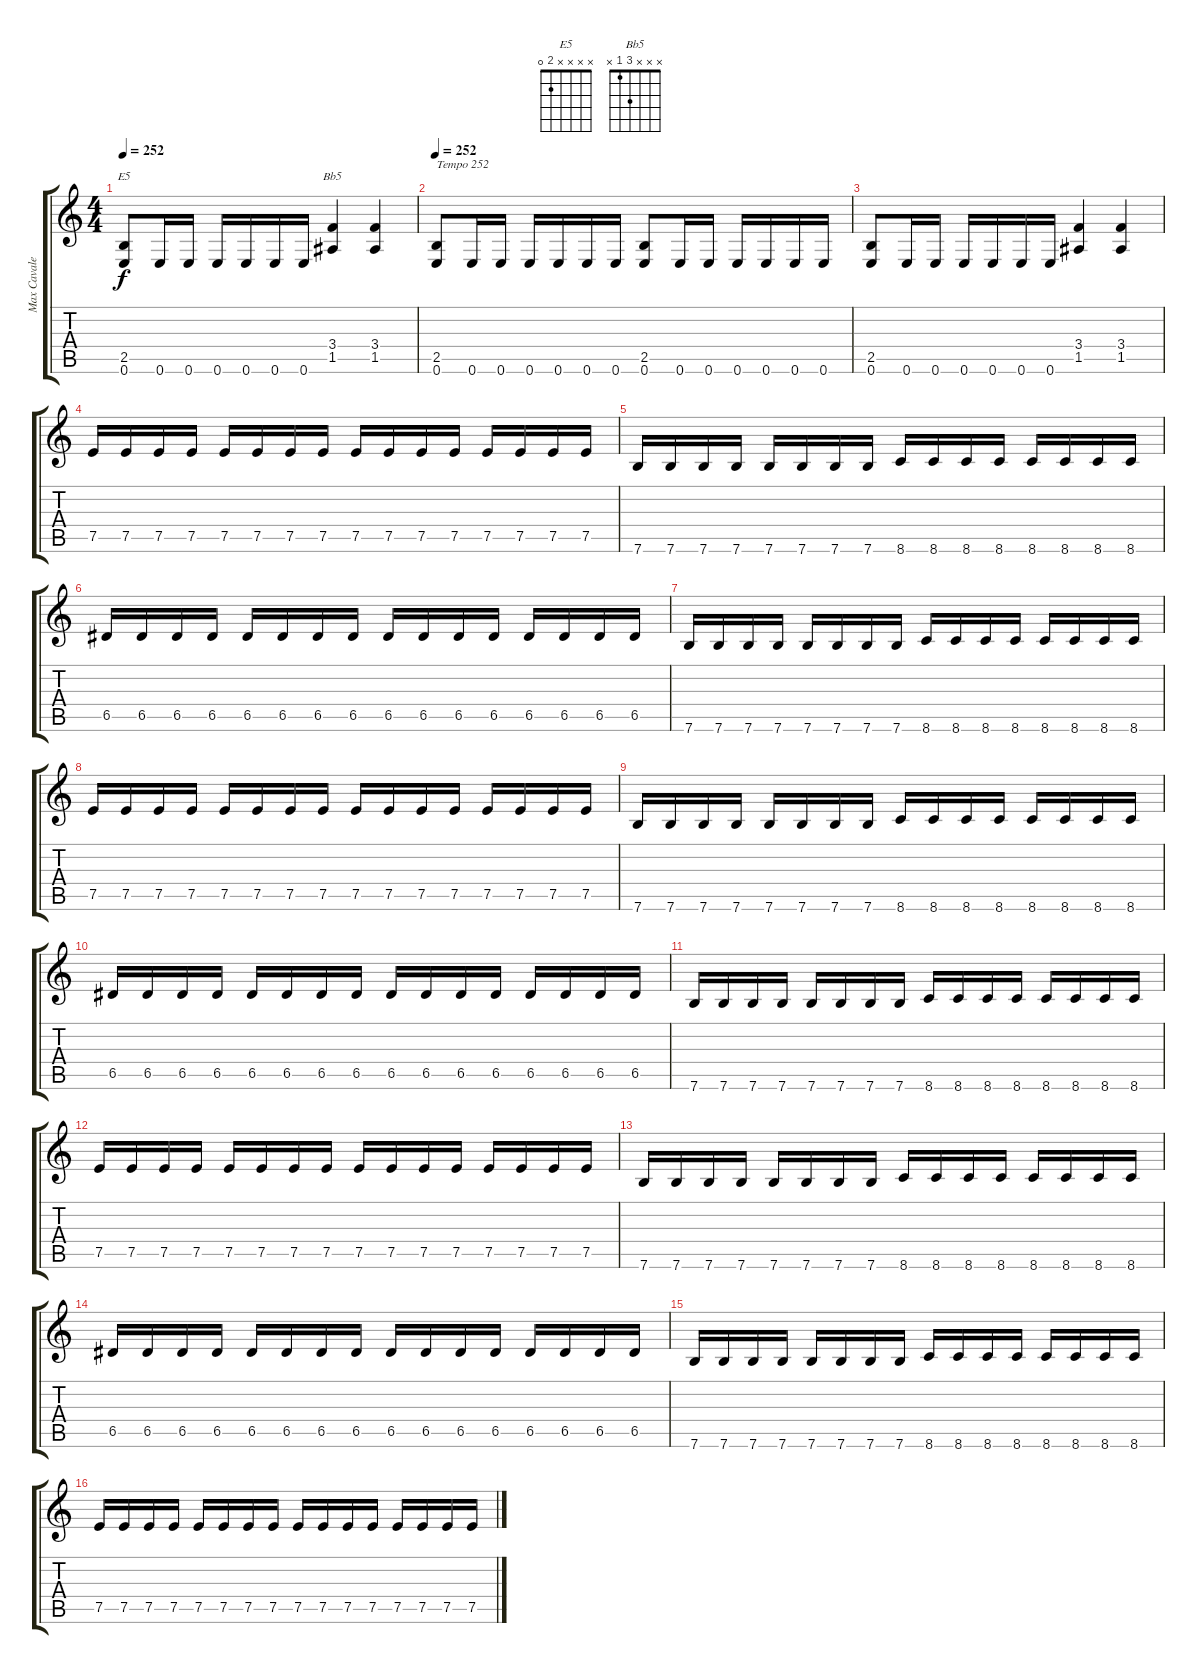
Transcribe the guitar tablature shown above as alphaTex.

\track ("Max Cavalera" "Max Cavale") {instrument overdrivenguitar}
\staff {score tabs}
\tuning (E4 B3 G3 D3 A2 E2) {hide}
\chord ("E5" x x x x 2 0)
\chord ("Bb5" x x x 3 1 x)
\ts (4 4)
\tempo 252
\clef g2
\ks c
(2.5 0.6).8{ch "E5" dy f} 0.6.16 0.6.16 0.6.16 0.6.16 0.6.16 0.6.16 (3.4 1.5).4{ch "Bb5"} (3.4 1.5).4 |
\tempo 252
(2.5 0.6).8{txt "Tempo 252"} 0.6.16 0.6.16 0.6.16 0.6.16 0.6.16 0.6.16 (2.5 0.6).8 0.6.16 0.6.16 0.6.16 0.6.16 0.6.16 0.6.16 |
(2.5 0.6).8 0.6.16 0.6.16 0.6.16 0.6.16 0.6.16 0.6.16 (3.4 1.5).4 (3.4 1.5).4 |
7.5.16 7.5.16 7.5.16 7.5.16 7.5.16 7.5.16 7.5.16 7.5.16 7.5.16 7.5.16 7.5.16 7.5.16 7.5.16 7.5.16 7.5.16 7.5.16 |
7.6.16 7.6.16 7.6.16 7.6.16 7.6.16 7.6.16 7.6.16 7.6.16 8.6.16 8.6.16 8.6.16 8.6.16 8.6.16 8.6.16 8.6.16 8.6.16 |
6.5.16 6.5.16 6.5.16 6.5.16 6.5.16 6.5.16 6.5.16 6.5.16 6.5.16 6.5.16 6.5.16 6.5.16 6.5.16 6.5.16 6.5.16 6.5.16 |
7.6.16 7.6.16 7.6.16 7.6.16 7.6.16 7.6.16 7.6.16 7.6.16 8.6.16 8.6.16 8.6.16 8.6.16 8.6.16 8.6.16 8.6.16 8.6.16 |
7.5.16 7.5.16 7.5.16 7.5.16 7.5.16 7.5.16 7.5.16 7.5.16 7.5.16 7.5.16 7.5.16 7.5.16 7.5.16 7.5.16 7.5.16 7.5.16 |
7.6.16 7.6.16 7.6.16 7.6.16 7.6.16 7.6.16 7.6.16 7.6.16 8.6.16 8.6.16 8.6.16 8.6.16 8.6.16 8.6.16 8.6.16 8.6.16 |
6.5.16 6.5.16 6.5.16 6.5.16 6.5.16 6.5.16 6.5.16 6.5.16 6.5.16 6.5.16 6.5.16 6.5.16 6.5.16 6.5.16 6.5.16 6.5.16 |
7.6.16 7.6.16 7.6.16 7.6.16 7.6.16 7.6.16 7.6.16 7.6.16 8.6.16 8.6.16 8.6.16 8.6.16 8.6.16 8.6.16 8.6.16 8.6.16 |
7.5.16 7.5.16 7.5.16 7.5.16 7.5.16 7.5.16 7.5.16 7.5.16 7.5.16 7.5.16 7.5.16 7.5.16 7.5.16 7.5.16 7.5.16 7.5.16 |
7.6.16 7.6.16 7.6.16 7.6.16 7.6.16 7.6.16 7.6.16 7.6.16 8.6.16 8.6.16 8.6.16 8.6.16 8.6.16 8.6.16 8.6.16 8.6.16 |
6.5.16 6.5.16 6.5.16 6.5.16 6.5.16 6.5.16 6.5.16 6.5.16 6.5.16 6.5.16 6.5.16 6.5.16 6.5.16 6.5.16 6.5.16 6.5.16 |
7.6.16 7.6.16 7.6.16 7.6.16 7.6.16 7.6.16 7.6.16 7.6.16 8.6.16 8.6.16 8.6.16 8.6.16 8.6.16 8.6.16 8.6.16 8.6.16 |
7.5.16 7.5.16 7.5.16 7.5.16 7.5.16 7.5.16 7.5.16 7.5.16 7.5.16 7.5.16 7.5.16 7.5.16 7.5.16 7.5.16 7.5.16 7.5.16
